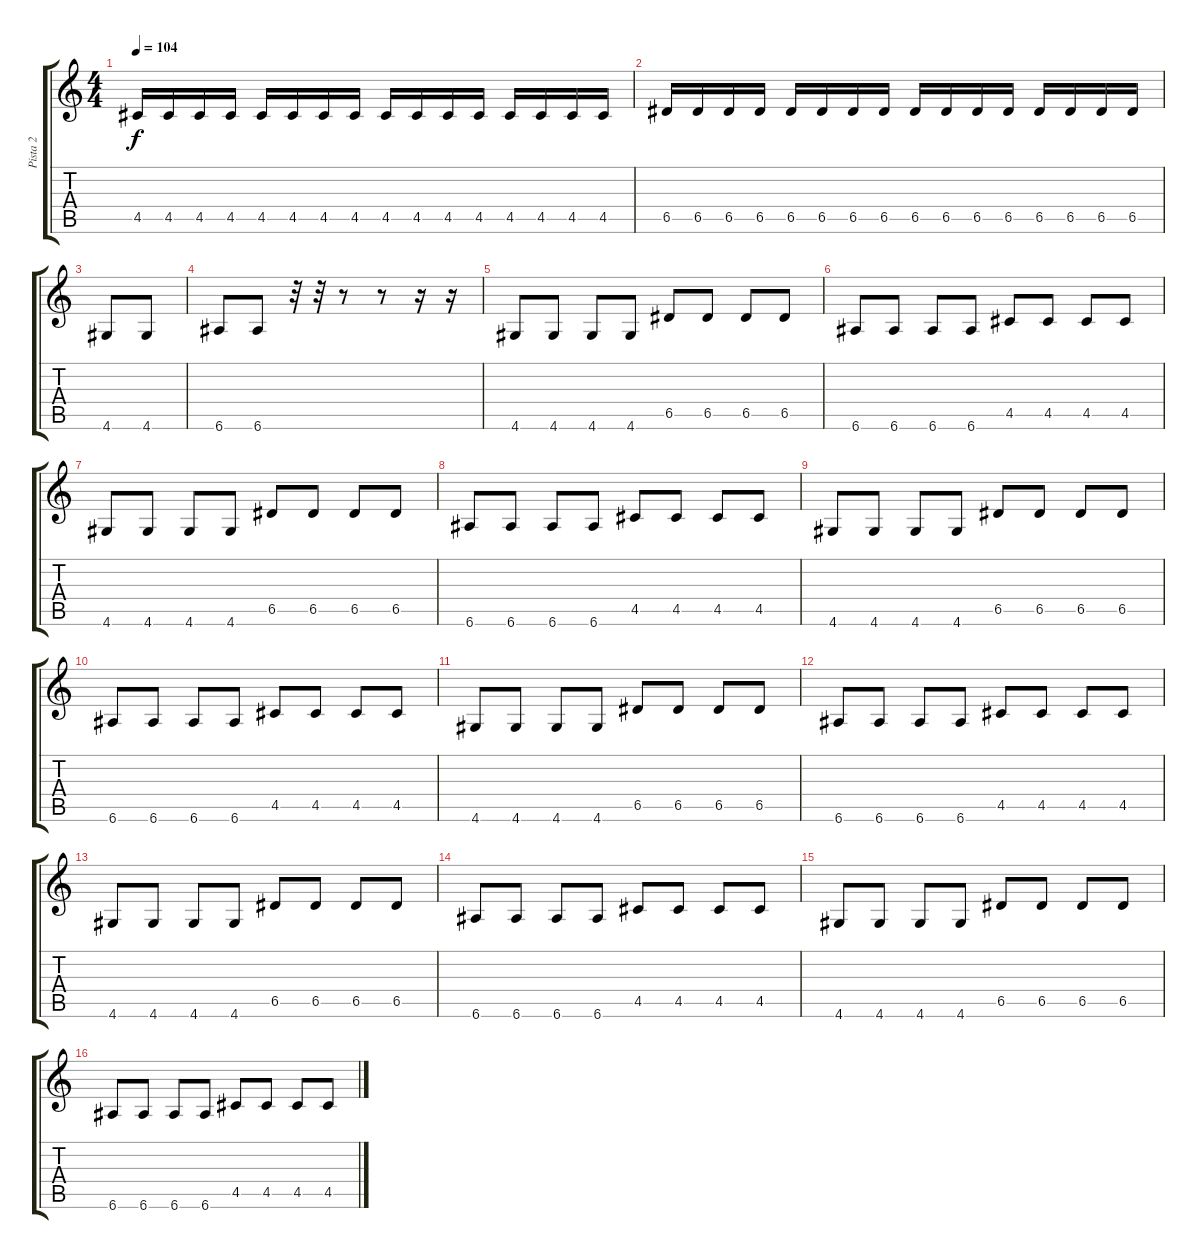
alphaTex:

\track ("Pista 2" "Pista 2") {instrument electricbasspick}
\staff {score tabs}
\tuning (E4 B3 G3 D3 A2 E2) {hide}
\ts (4 4)
\tempo 104
\clef g2
\ks c
4.5.16{dy f} 4.5.16 4.5.16 4.5.16 4.5.16 4.5.16 4.5.16 4.5.16 4.5.16 4.5.16 4.5.16 4.5.16 4.5.16 4.5.16 4.5.16 4.5.16 |
6.5.16 6.5.16 6.5.16 6.5.16 6.5.16 6.5.16 6.5.16 6.5.16 6.5.16 6.5.16 6.5.16 6.5.16 6.5.16 6.5.16 6.5.16 6.5.16 |
4.6.8{volume 13} 4.6.8 |
6.6.8{volume 13} 6.6.8 r.32 r.32 r.8 r.8 r.16 r.16 |
4.6.8 4.6.8 4.6.8 4.6.8 6.5.8 6.5.8 6.5.8 6.5.8 |
6.6.8 6.6.8 6.6.8 6.6.8 4.5.8 4.5.8 4.5.8 4.5.8 |
4.6.8 4.6.8 4.6.8 4.6.8 6.5.8 6.5.8 6.5.8 6.5.8 |
6.6.8 6.6.8 6.6.8 6.6.8 4.5.8 4.5.8 4.5.8 4.5.8 |
4.6.8 4.6.8 4.6.8 4.6.8 6.5.8 6.5.8 6.5.8 6.5.8 |
6.6.8 6.6.8 6.6.8 6.6.8 4.5.8 4.5.8 4.5.8 4.5.8 |
4.6.8 4.6.8 4.6.8 4.6.8 6.5.8 6.5.8 6.5.8 6.5.8 |
6.6.8 6.6.8 6.6.8 6.6.8 4.5.8 4.5.8 4.5.8 4.5.8 |
4.6.8 4.6.8 4.6.8 4.6.8 6.5.8 6.5.8 6.5.8 6.5.8 |
6.6.8 6.6.8 6.6.8 6.6.8 4.5.8 4.5.8 4.5.8 4.5.8 |
4.6.8 4.6.8 4.6.8 4.6.8 6.5.8 6.5.8 6.5.8 6.5.8 |
6.6.8 6.6.8 6.6.8 6.6.8 4.5.8 4.5.8 4.5.8 4.5.8
